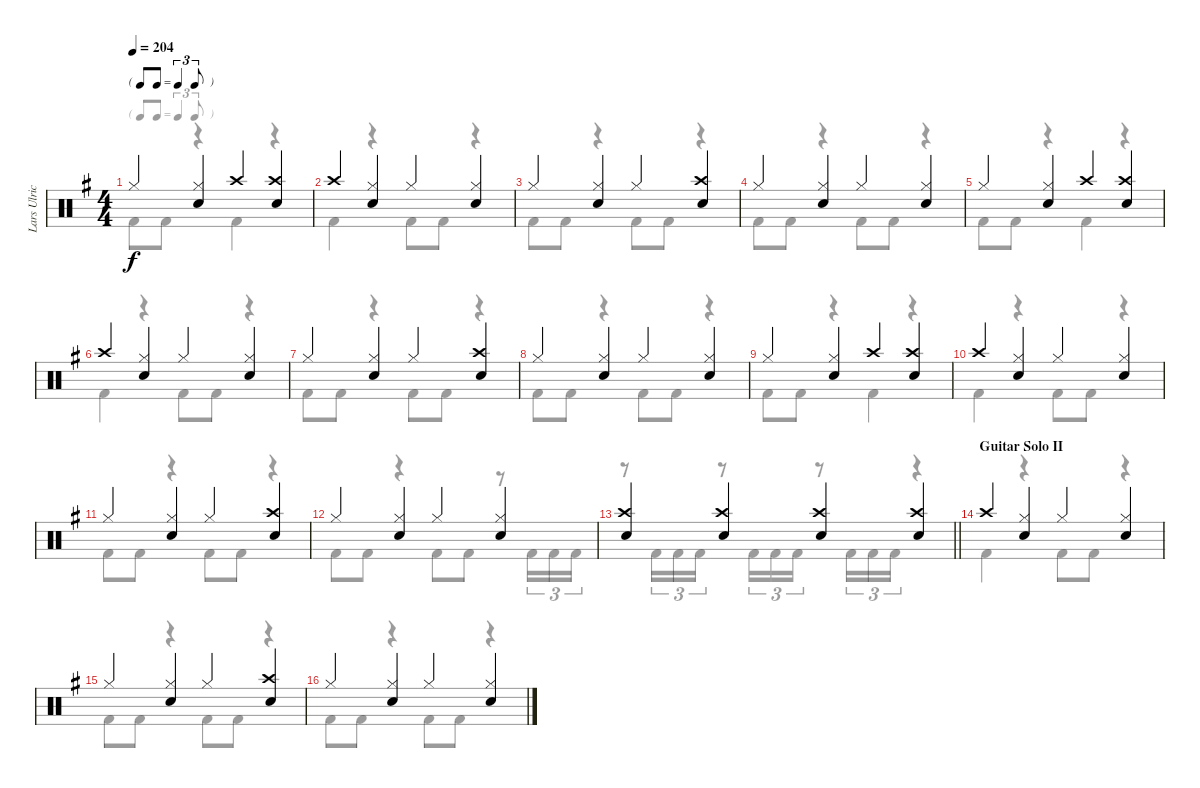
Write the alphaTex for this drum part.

\track ("Lars Ulrich" "Lars Ulric") {instrument percussion}
\staff {score}
\articulation defaults
\voice
\ts (4 4)
\tf triplet8th
\tempo 204
\clef neutral
\ks eminor "Hi-Hat (closed)".4{dy f}
("Hi-Hat (closed)" "Snare (hit) 2").4 "Crash high (hit)".4 ("Crash high (hit)" "Snare (hit) 2").4 |
"Crash high (hit)".4 ("Hi-Hat (closed)" "Snare (hit) 2").4 "Hi-Hat (closed)".4 ("Hi-Hat (closed)" "Snare (hit) 2").4 |
"Hi-Hat (closed)".4 ("Hi-Hat (closed)" "Snare (hit) 2").4 "Hi-Hat (closed)".4 ("Crash high (hit)" "Snare (hit) 2").4 |
"Hi-Hat (closed)".4 ("Hi-Hat (closed)" "Snare (hit) 2").4 "Hi-Hat (closed)".4 ("Hi-Hat (closed)" "Snare (hit) 2").4 |
"Hi-Hat (closed)".4 ("Hi-Hat (closed)" "Snare (hit) 2").4 "Crash high (hit)".4 ("Crash high (hit)" "Snare (hit) 2").4 |
"Crash high (hit)".4 ("Hi-Hat (closed)" "Snare (hit) 2").4 "Hi-Hat (closed)".4 ("Hi-Hat (closed)" "Snare (hit) 2").4 |
"Hi-Hat (closed)".4 ("Hi-Hat (closed)" "Snare (hit) 2").4 "Hi-Hat (closed)".4 ("Crash high (hit)" "Snare (hit) 2").4 |
"Hi-Hat (closed)".4 ("Hi-Hat (closed)" "Snare (hit) 2").4 "Hi-Hat (closed)".4 ("Hi-Hat (closed)" "Snare (hit) 2").4 |
"Hi-Hat (closed)".4 ("Hi-Hat (closed)" "Snare (hit) 2").4 "Crash high (hit)".4 ("Crash high (hit)" "Snare (hit) 2").4 |
"Crash high (hit)".4 ("Hi-Hat (closed)" "Snare (hit) 2").4 "Hi-Hat (closed)".4 ("Hi-Hat (closed)" "Snare (hit) 2").4 |
"Hi-Hat (closed)".4 ("Hi-Hat (closed)" "Snare (hit) 2").4 "Hi-Hat (closed)".4 ("Crash high (hit)" "Snare (hit) 2").4 |
"Hi-Hat (closed)".4 ("Hi-Hat (closed)" "Snare (hit) 2").4 "Hi-Hat (closed)".4 ("Hi-Hat (closed)" "Snare (hit) 2").4 |
\barLineRight lightlight
("Crash high (hit)" "Snare (hit) 2").4 ("Crash high (hit)" "Snare (hit) 2").4 ("Crash high (hit)" "Snare (hit) 2").4 ("Crash high (hit)" "Snare (hit) 2").4 |
\section ("" "Guitar Solo II")
"Crash high (hit)".4 ("Hi-Hat (closed)" "Snare (hit) 2").4 "Hi-Hat (closed)".4 ("Hi-Hat (closed)" "Snare (hit) 2").4 |
"Hi-Hat (closed)".4 ("Hi-Hat (closed)" "Snare (hit) 2").4 "Hi-Hat (closed)".4 ("Crash high (hit)" "Snare (hit) 2").4 |
"Hi-Hat (closed)".4 ("Hi-Hat (closed)" "Snare (hit) 2").4 "Hi-Hat (closed)".4 ("Hi-Hat (closed)" "Snare (hit) 2").4
\voice
\clef neutral
\ottava regular
\simile none
\ks eminor "Kick (hit) 2".8{dy f} "Kick (hit) 2".8
r.4 "Kick (hit) 2".4 r.4 |
"Kick (hit) 2".4 r.4 "Kick (hit) 2".8 "Kick (hit) 2".8 r.4 |
"Kick (hit) 2".8 "Kick (hit) 2".8 r.4 "Kick (hit) 2".8 "Kick (hit) 2".8 r.4 |
"Kick (hit) 2".8 "Kick (hit) 2".8 r.4 "Kick (hit) 2".8 "Kick (hit) 2".8 r.4 |
"Kick (hit) 2".8 "Kick (hit) 2".8 r.4 "Kick (hit) 2".4 r.4 |
"Kick (hit) 2".4 r.4 "Kick (hit) 2".8 "Kick (hit) 2".8 r.4 |
"Kick (hit) 2".8 "Kick (hit) 2".8 r.4 "Kick (hit) 2".8 "Kick (hit) 2".8 r.4 |
"Kick (hit) 2".8 "Kick (hit) 2".8 r.4 "Kick (hit) 2".8 "Kick (hit) 2".8 r.4 |
"Kick (hit) 2".8 "Kick (hit) 2".8 r.4 "Kick (hit) 2".4 r.4 |
"Kick (hit) 2".4 r.4 "Kick (hit) 2".8 "Kick (hit) 2".8 r.4 |
"Kick (hit) 2".8 "Kick (hit) 2".8 r.4 "Kick (hit) 2".8 "Kick (hit) 2".8 r.4 |
"Kick (hit) 2".8 "Kick (hit) 2".8 r.4 "Kick (hit) 2".8 "Kick (hit) 2".8 r.8 "Kick (hit) 2".16{tu (3 2)} "Kick (hit) 2".16{tu (3 2)} "Kick (hit) 2".16{tu (3 2)} |
\barLineRight lightlight
r.8 "Kick (hit) 2".16{tu (3 2)} "Kick (hit) 2".16{tu (3 2)} "Kick (hit) 2".16{tu (3 2)} r.8 "Kick (hit) 2".16{tu (3 2)} "Kick (hit) 2".16{tu (3 2)} "Kick (hit) 2".16{tu (3 2)} r.8 "Kick (hit) 2".16{tu (3 2)} "Kick (hit) 2".16{tu (3 2)} "Kick (hit) 2".16{tu (3 2)} r.4 |
"Kick (hit) 2".4 r.4 "Kick (hit) 2".8 "Kick (hit) 2".8 r.4 |
"Kick (hit) 2".8 "Kick (hit) 2".8 r.4 "Kick (hit) 2".8 "Kick (hit) 2".8 r.4 |
"Kick (hit) 2".8 "Kick (hit) 2".8 r.4 "Kick (hit) 2".8 "Kick (hit) 2".8 r.4
